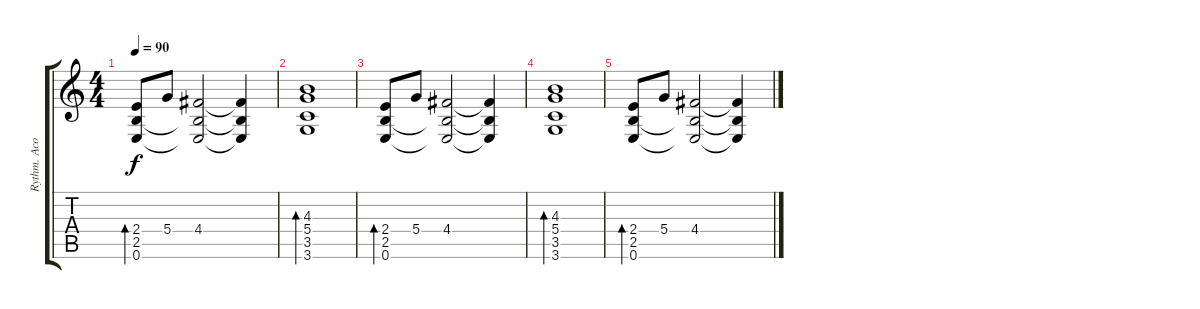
\track ("Rythm. Acoustic" "Rythm. Aco") {instrument acousticguitarsteel}
\staff {score tabs}
\tuning (E4 B3 G3 D3 A2 E2) {hide}
\ts (4 4)
\tempo 90
\clef g2
\ks c
(2.4 2.5 0.6).8{bd 480 dy f} 5.4.8 (4.4 2.5{t} 0.6{t}).2 (4.4{t} 2.5{t} 0.6{t}).4 |
(4.3 5.4 3.5 3.6).1{bd 240} |
(2.4 2.5 0.6).8{bd 480} 5.4.8 (4.4 2.5{t} 0.6{t}).2 (4.4{t} 2.5{t} 0.6{t}).4 |
(4.3 5.4 3.5 3.6).1{bd 240} |
(2.4 2.5 0.6).8{bd 480 volume 0} 5.4.8 (4.4 2.5{t} 0.6{t}).2 (4.4{t} 2.5{t} 0.6{t}).4
